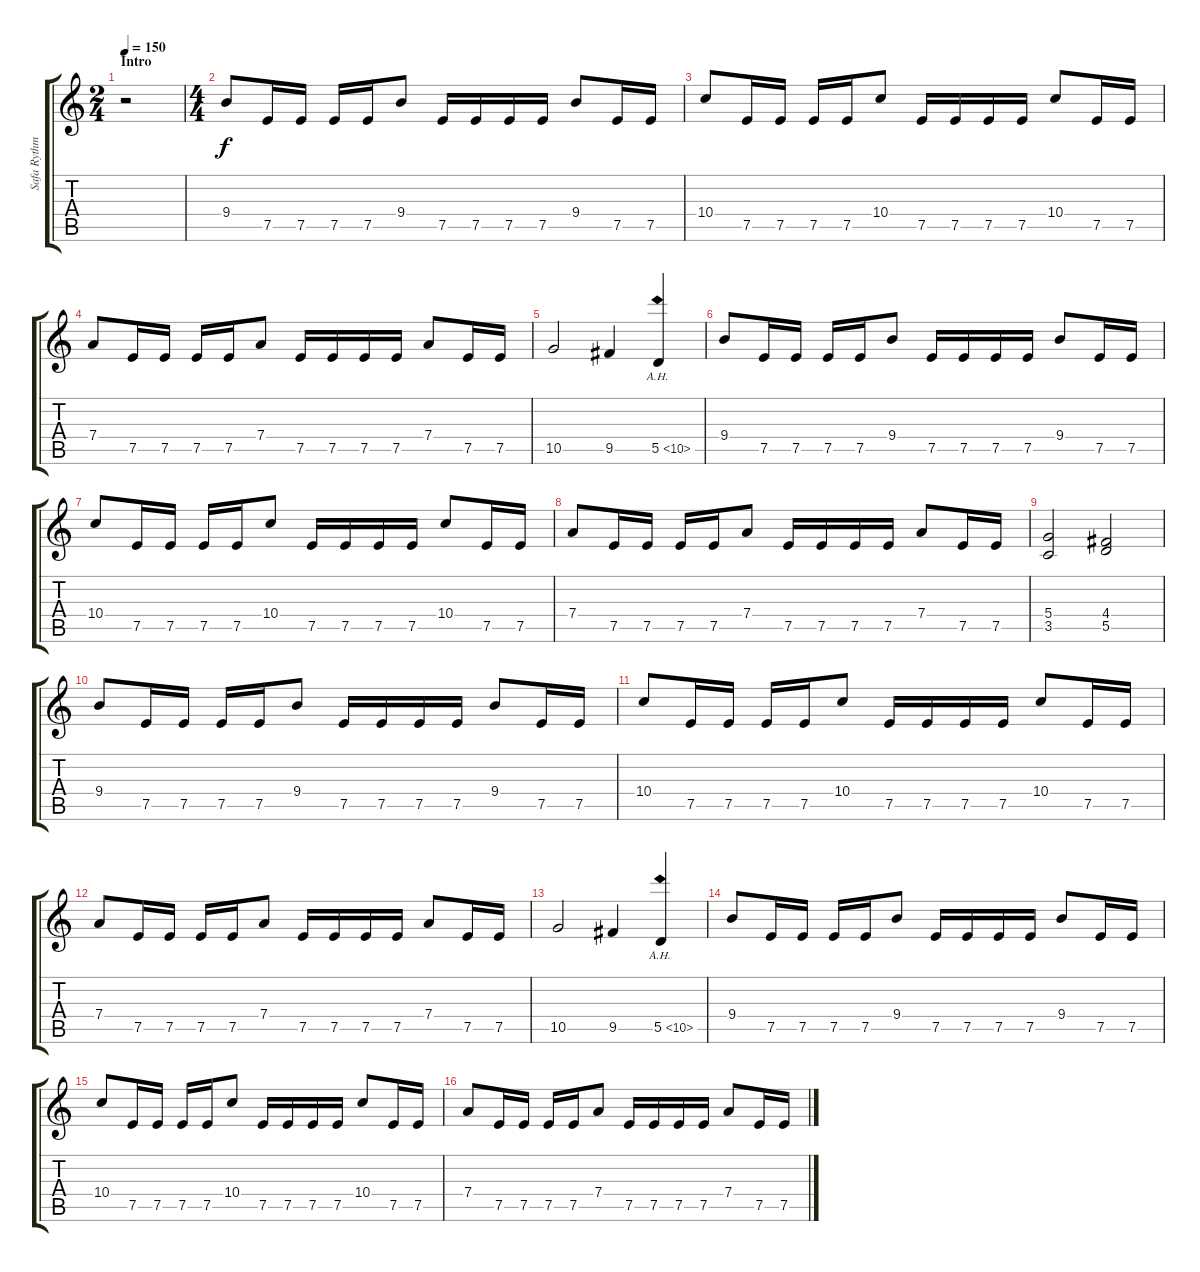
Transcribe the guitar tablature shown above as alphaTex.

\track ("Safa Rythmn" "Safa Rythm") {instrument distortionguitar}
\staff {score tabs}
\tuning (E4 B3 G3 D3 A2 E2) {hide}
\ts (2 4)
\section ("" "Intro")
\tempo 150
\clef g2
\ks c
r.2{dy f instrument distortionguitar} |
\ts (4 4)
9.4.8 7.5.16 7.5.16 7.5.16 7.5.16 9.4.8 7.5.16 7.5.16 7.5.16 7.5.16 9.4.8 7.5.16 7.5.16 |
10.4.8 7.5.16 7.5.16 7.5.16 7.5.16 10.4.8 7.5.16 7.5.16 7.5.16 7.5.16 10.4.8 7.5.16 7.5.16 |
7.4.8 7.5.16 7.5.16 7.5.16 7.5.16 7.4.8 7.5.16 7.5.16 7.5.16 7.5.16 7.4.8 7.5.16 7.5.16 |
10.5.2 9.5.4 5.5{ah 5}.4 |
9.4.8 7.5.16 7.5.16 7.5.16 7.5.16 9.4.8 7.5.16 7.5.16 7.5.16 7.5.16 9.4.8 7.5.16 7.5.16 |
10.4.8 7.5.16 7.5.16 7.5.16 7.5.16 10.4.8 7.5.16 7.5.16 7.5.16 7.5.16 10.4.8 7.5.16 7.5.16 |
7.4.8 7.5.16 7.5.16 7.5.16 7.5.16 7.4.8 7.5.16 7.5.16 7.5.16 7.5.16 7.4.8 7.5.16 7.5.16 |
(5.4 3.5).2 (4.4 5.5).2 |
9.4.8 7.5.16 7.5.16 7.5.16 7.5.16 9.4.8 7.5.16 7.5.16 7.5.16 7.5.16 9.4.8 7.5.16 7.5.16 |
10.4.8 7.5.16 7.5.16 7.5.16 7.5.16 10.4.8 7.5.16 7.5.16 7.5.16 7.5.16 10.4.8 7.5.16 7.5.16 |
7.4.8 7.5.16 7.5.16 7.5.16 7.5.16 7.4.8 7.5.16 7.5.16 7.5.16 7.5.16 7.4.8 7.5.16 7.5.16 |
10.5.2 9.5.4 5.5{ah 5}.4 |
9.4.8 7.5.16 7.5.16 7.5.16 7.5.16 9.4.8 7.5.16 7.5.16 7.5.16 7.5.16 9.4.8 7.5.16 7.5.16 |
10.4.8 7.5.16 7.5.16 7.5.16 7.5.16 10.4.8 7.5.16 7.5.16 7.5.16 7.5.16 10.4.8 7.5.16 7.5.16 |
7.4.8 7.5.16 7.5.16 7.5.16 7.5.16 7.4.8 7.5.16 7.5.16 7.5.16 7.5.16 7.4.8 7.5.16 7.5.16
